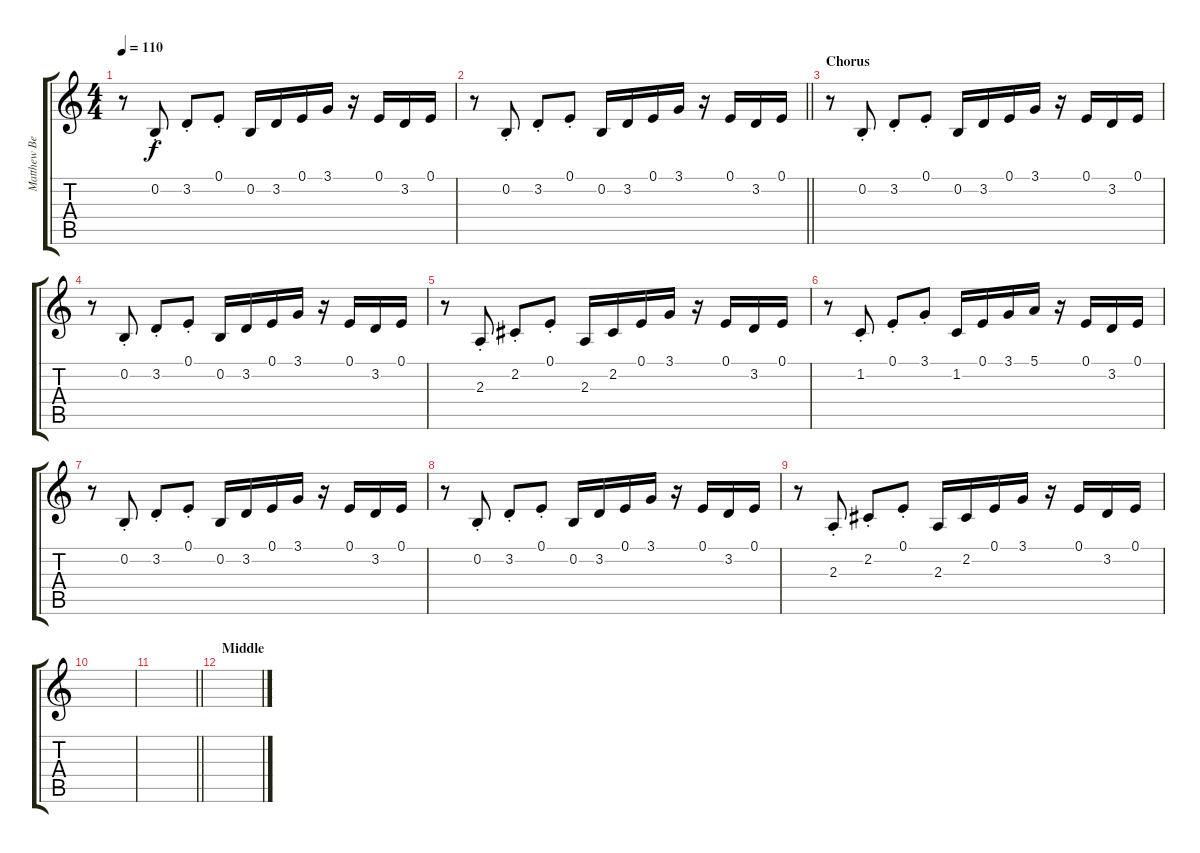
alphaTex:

\track ("Matthew Bellamy (Synth)" "Matthew Be") {instrument lead2sawtooth}
\staff {score tabs}
\tuning (E4 B3 G3 D3 A2 E2) {hide}
\ts (4 4)
\tempo 110
\clef g2
\ks c
r.8{dy f} 0.2{st}.8 3.2{st}.8 0.1{st}.8 0.2.16 3.2.16 0.1.16 3.1.16 r.16 0.1.16 3.2.16 0.1.16 |
\barLineRight lightlight
r.8 0.2{st}.8 3.2{st}.8 0.1{st}.8 0.2.16 3.2.16 0.1.16 3.1.16 r.16 0.1.16 3.2.16 0.1.16 |
\section ("" "Chorus")
r.8 0.2{st}.8 3.2{st}.8 0.1{st}.8 0.2.16 3.2.16 0.1.16 3.1.16 r.16 0.1.16 3.2.16 0.1.16 |
r.8 0.2{st}.8 3.2{st}.8 0.1{st}.8 0.2.16 3.2.16 0.1.16 3.1.16 r.16 0.1.16 3.2.16 0.1.16 |
r.8 2.3{st}.8 2.2{st}.8 0.1{st}.8 2.3.16 2.2.16 0.1.16 3.1.16 r.16 0.1.16 3.2.16 0.1.16 |
r.8 1.2{st}.8 0.1{st}.8 3.1{st}.8 1.2.16 0.1.16 3.1.16 5.1.16 r.16 0.1.16 3.2.16 0.1.16 |
r.8 0.2{st}.8 3.2{st}.8 0.1{st}.8 0.2.16 3.2.16 0.1.16 3.1.16 r.16 0.1.16 3.2.16 0.1.16 |
r.8 0.2{st}.8 3.2{st}.8 0.1{st}.8 0.2.16 3.2.16 0.1.16 3.1.16 r.16 0.1.16 3.2.16 0.1.16 |
r.8 2.3{st}.8 2.2{st}.8 0.1{st}.8 2.3.16 2.2.16 0.1.16 3.1.16 r.16 0.1.16 3.2.16 0.1.16 |
|
\barLineRight lightlight
|
\section ("" "Middle")
